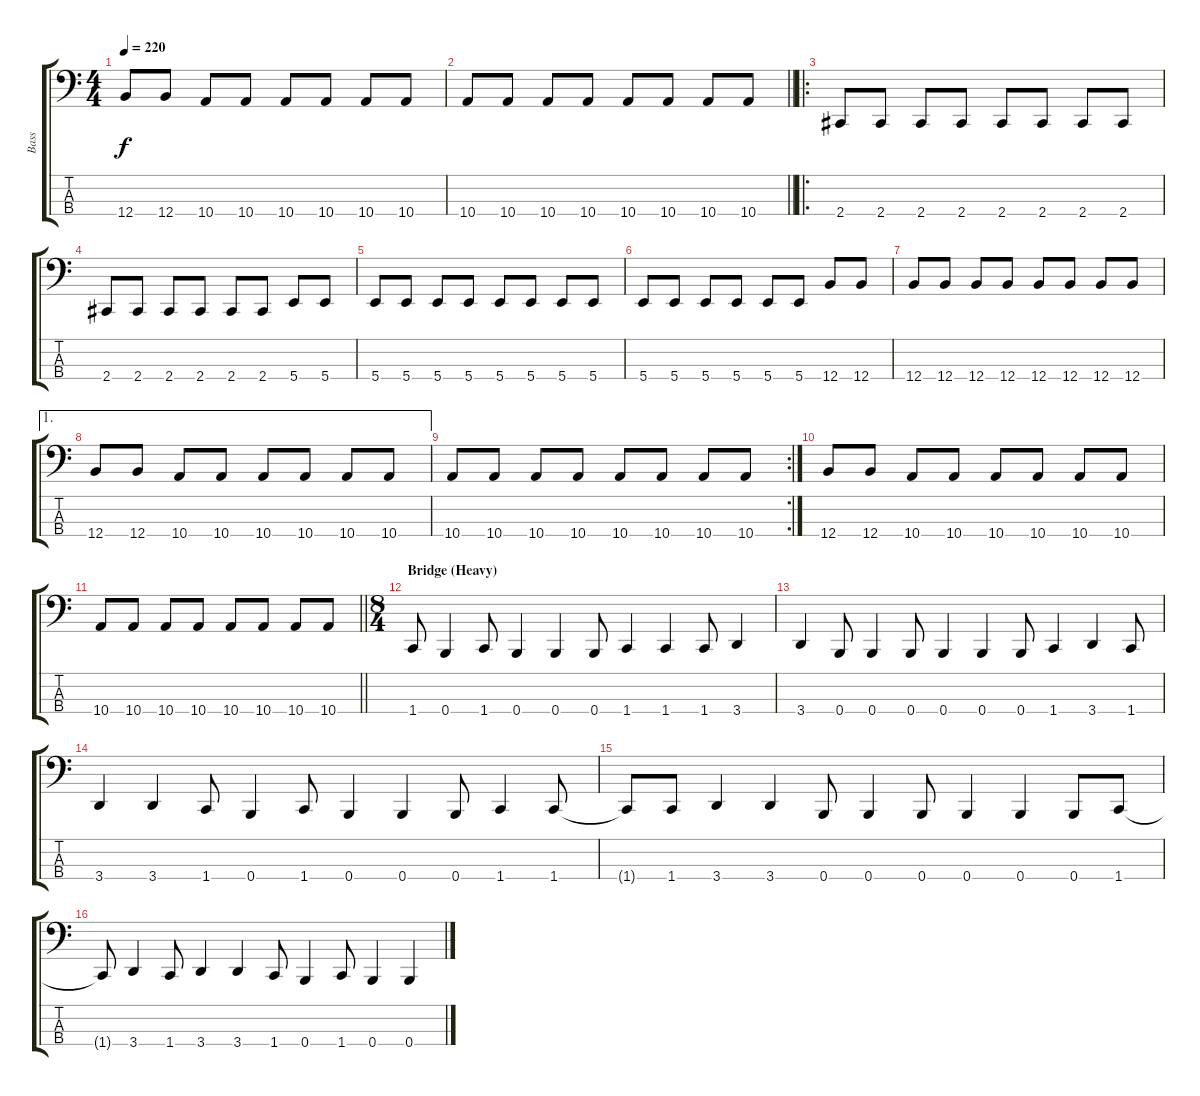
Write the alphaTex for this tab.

\track ("Bass" "Bass") {instrument distortionguitar}
\staff {score tabs}
\tuning (E2 B1 Gb1 B0) {hide}
\ts (4 4)
\tempo 220
\clef f4
\ks c
12.4.8{dy f} 12.4.8 10.4.8 10.4.8 10.4.8 10.4.8 10.4.8 10.4.8 |
\barLineRight lightlight
10.4.8 10.4.8 10.4.8 10.4.8 10.4.8 10.4.8 10.4.8 10.4.8 |
\ro
2.4.8 2.4.8 2.4.8 2.4.8 2.4.8 2.4.8 2.4.8 2.4.8 |
2.4.8 2.4.8 2.4.8 2.4.8 2.4.8 2.4.8 5.4.8 5.4.8 |
5.4.8 5.4.8 5.4.8 5.4.8 5.4.8 5.4.8 5.4.8 5.4.8 |
5.4.8 5.4.8 5.4.8 5.4.8 5.4.8 5.4.8 12.4.8 12.4.8 |
12.4.8 12.4.8 12.4.8 12.4.8 12.4.8 12.4.8 12.4.8 12.4.8 |
\ae 1
12.4.8 12.4.8 10.4.8 10.4.8 10.4.8 10.4.8 10.4.8 10.4.8 |
\rc 2
10.4.8 10.4.8 10.4.8 10.4.8 10.4.8 10.4.8 10.4.8 10.4.8 |
12.4.8 12.4.8 10.4.8 10.4.8 10.4.8 10.4.8 10.4.8 10.4.8 |
\barLineRight lightlight
10.4.8 10.4.8 10.4.8 10.4.8 10.4.8 10.4.8 10.4.8 10.4.8 |
\ts (8 4)
\section ("" "Bridge (Heavy)")
1.4.8{instrument distortionguitar} 0.4.4 1.4.8 0.4.4 0.4.4 0.4.8 1.4.4 1.4.4 1.4.8 3.4.4 |
3.4.4 0.4.8 0.4.4 0.4.8 0.4.4 0.4.4 0.4.8 1.4.4 3.4.4 1.4.8 |
3.4.4 3.4.4 1.4.8 0.4.4 1.4.8 0.4.4 0.4.4 0.4.8 1.4.4 1.4.8 |
1.4{t}.8 1.4.8 3.4.4 3.4.4 0.4.8 0.4.4 0.4.8 0.4.4 0.4.4 0.4.8 1.4.8 |
1.4{t}.8 3.4.4 1.4.8 3.4.4 3.4.4 1.4.8 0.4.4 1.4.8 0.4.4 0.4.4
